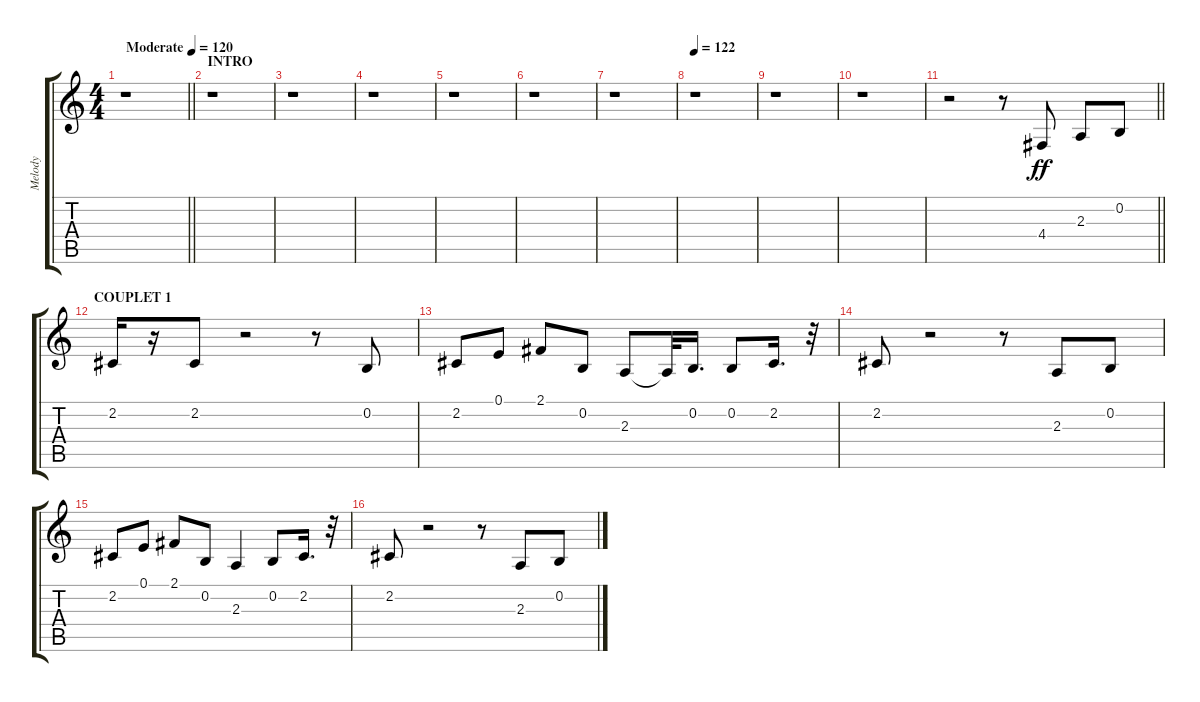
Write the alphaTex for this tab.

\track ("Melody" "Melody") {instrument acousticgrandpiano}
\staff {score tabs}
\tuning (E4 B3 G3 D3 A2 E2) {hide}
\ts (4 4)
\tempo (120 "Moderate")
\clef g2
\barLineRight lightlight
\ks c
r.1{dy ff instrument acousticgrandpiano} |
\section ("" "INTRO")
r.1 |
r.1 |
r.1 |
r.1 |
r.1 |
r.1 |
\tempo 122
r.1 |
r.1 |
r.1 |
\barLineRight lightlight
r.2 r.8 4.4.8 2.3.8 0.2.8 |
\section ("" "COUPLET 1")
2.2.16 r.16 2.2.8 r.2 r.8 0.2.8 |
2.2.8 0.1.8 2.1.8 0.2.8 2.3.8 2.3{t}.32 0.2.16{d} 0.2.8 2.2.16{d} r.32 |
2.2.8 r.2 r.8 2.3.8 0.2.8 |
2.2.8 0.1.8 2.1.8 0.2.8 2.3.4 0.2.8 2.2.16{d} r.32 |
2.2.8 r.2 r.8 2.3.8 0.2.8
